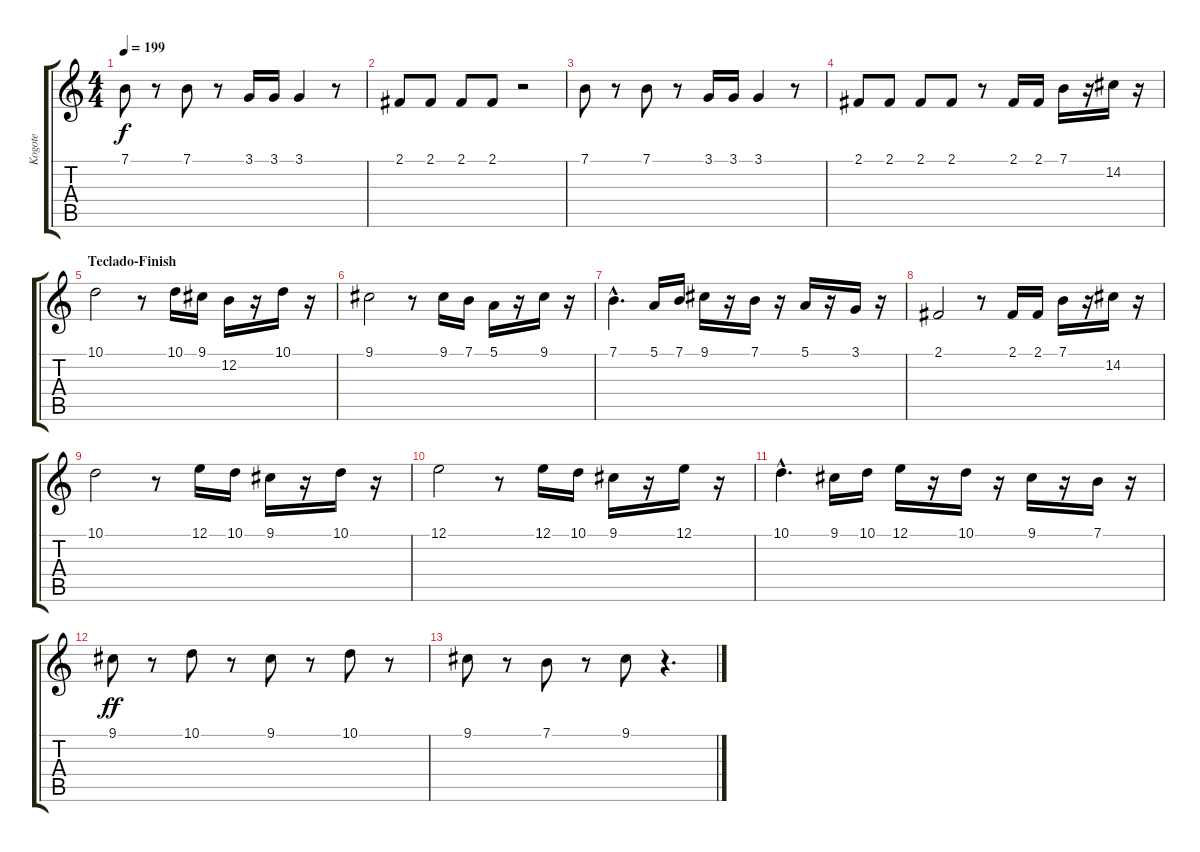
\track ("Kogote" "Kogote") {instrument trumpet}
\staff {score tabs}
\tuning (E4 B3 G3 D3 A2 E2) {hide}
\ts (4 4)
\tempo 199
\clef g2
\ks c
7.1.8{dy f} r.8 7.1.8 r.8 3.1.16 3.1.16 3.1.4 r.8 |
2.1.8 2.1.8 2.1.8 2.1.8 r.2 |
7.1.8 r.8 7.1.8 r.8 3.1.16 3.1.16 3.1.4 r.8 |
2.1.8 2.1.8 2.1.8 2.1.8 r.8 2.1.16 2.1.16 7.1.16 r.16 14.2.16 r.16 |
\section ("" "Teclado-Finish")
10.1.2 r.8 10.1.16 9.1.16 12.2.16 r.16 10.1.16 r.16 |
9.1.2 r.8 9.1.16 7.1.16 5.1.16 r.16 9.1.16 r.16 |
7.1{hac}.4{d} 5.1.16 7.1.16 9.1.16 r.16 7.1.16 r.16 5.1.16 r.16 3.1.16 r.16 |
2.1.2 r.8 2.1.16 2.1.16 7.1.16 r.16 14.2.16 r.16 |
10.1.2 r.8 12.1.16 10.1.16 9.1.16 r.16 10.1.16 r.16 |
12.1.2 r.8 12.1.16 10.1.16 9.1.16 r.16 12.1.16 r.16 |
10.1{hac}.4{d} 9.1.16 10.1.16 12.1.16 r.16 10.1.16 r.16 9.1.16 r.16 7.1.16 r.16 |
9.1.8{dy ff} r.8 10.1.8 r.8 9.1.8 r.8 10.1.8 r.8 |
9.1.8 r.8 7.1.8 r.8 9.1.8 r.4{d}
